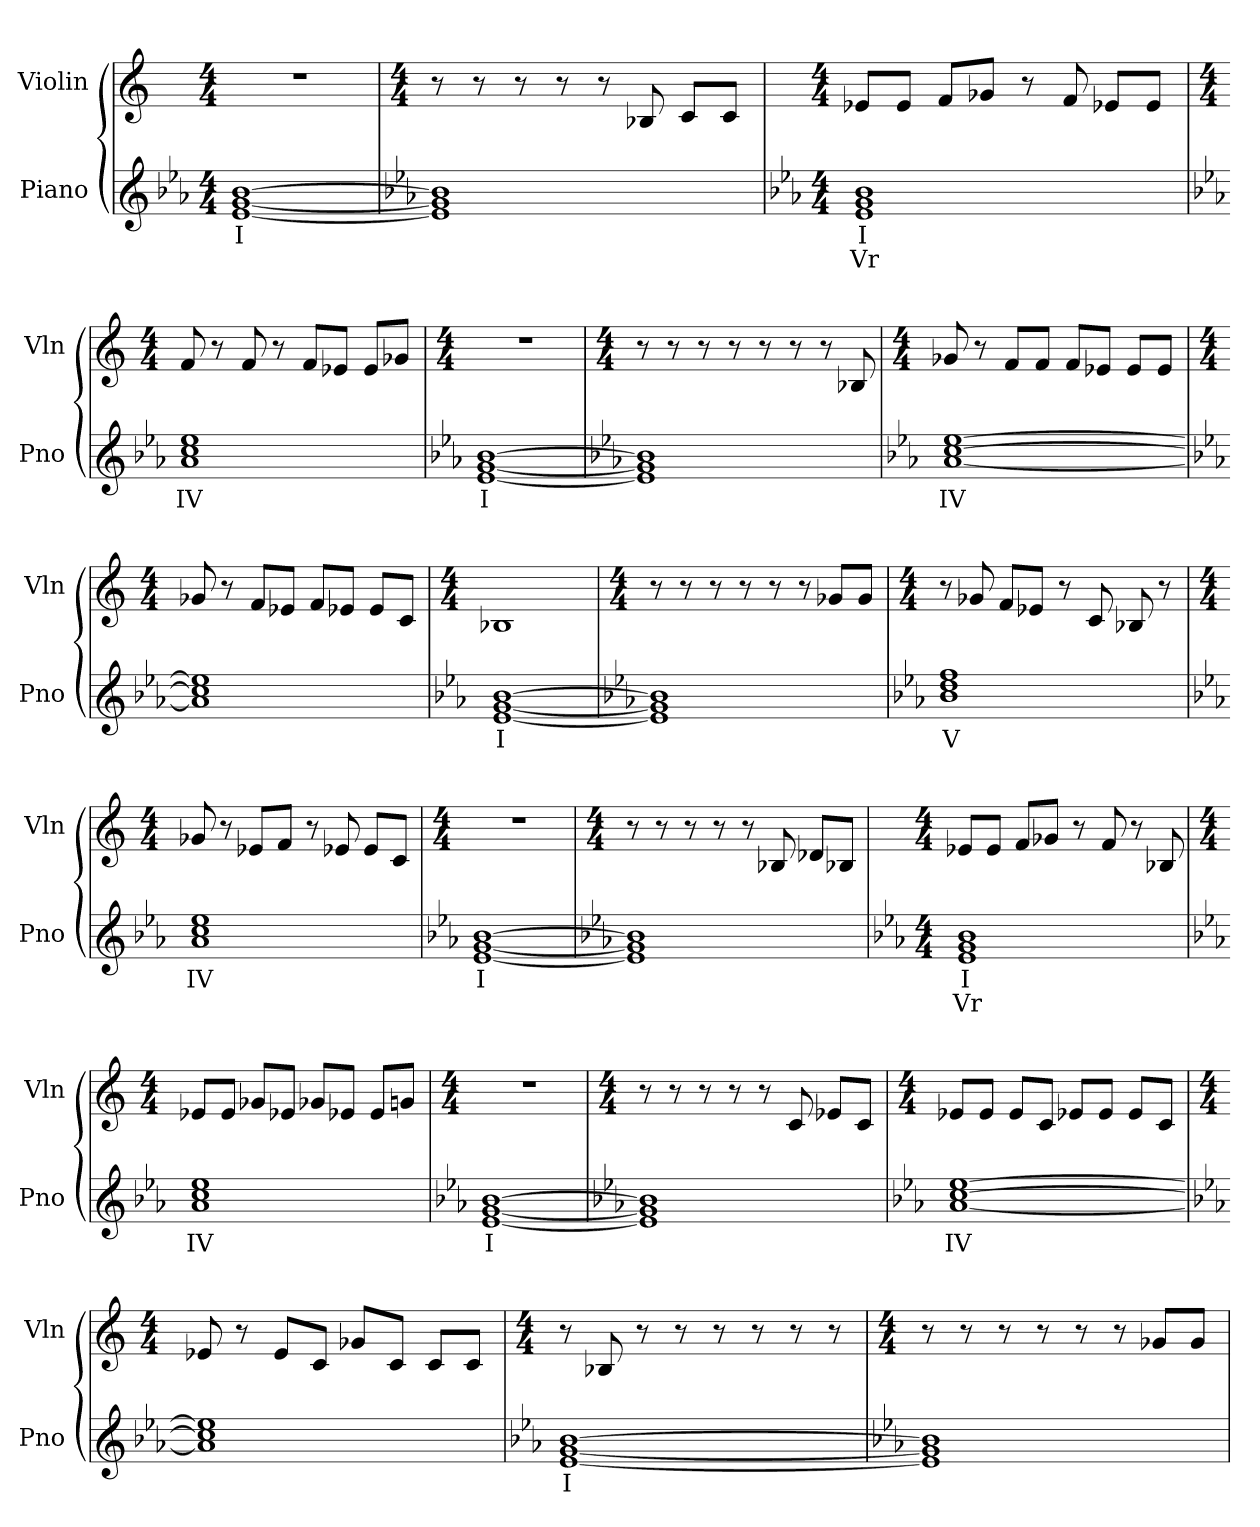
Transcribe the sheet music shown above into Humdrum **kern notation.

**kern	**text	**text	**kern
*part2	*part2	*part2	*part1
*staff2	*staff2	*staff2	*staff1
*I"Piano	*	*	*I"Violin
*I'Pno	*	*	*I'Vln
*k[b-e-a-]	*	*	*
*E-:	*	*	*
*M4/4	*	*	*M4/4
=	=	=	=
[1e- [1g [1b-	I	.	1r
=	=	=	=
*k[b-e-a-]	*	*	*
*E-:	*	*	*
*	*	*	*M4/4
1e-] 1g] 1b-]	.	.	8r
.	.	.	8r
.	.	.	8r
.	.	.	8r
.	.	.	8r
.	.	.	8B-X
.	.	.	8cL
.	.	.	8cJ
=	=	=	=
*k[b-e-a-]	*	*	*
*E-:	*	*	*
*M4/4	*	*	*M4/4
1e- 1g 1b-	I	Vr	8e-XL
.	.	.	8e-J
.	.	.	8fL
.	.	.	8g-XJ
.	.	.	8r
.	.	.	8f
.	.	.	8e-XL
.	.	.	8e-J
=	=	=	=
*k[b-e-a-]	*	*	*
*E-:	*	*	*
*	*	*	*M4/4
1a- 1cc 1ee-	IV	.	8f
.	.	.	8r
.	.	.	8f
.	.	.	8r
.	.	.	8fL
.	.	.	8e-XJ
.	.	.	8e-L
.	.	.	8g-XJ
=	=	=	=
*k[b-e-a-]	*	*	*
*E-:	*	*	*
*	*	*	*M4/4
[1e- [1g [1b-	I	.	1r
=	=	=	=
*k[b-e-a-]	*	*	*
*E-:	*	*	*
*	*	*	*M4/4
1e-] 1g] 1b-]	.	.	8r
.	.	.	8r
.	.	.	8r
.	.	.	8r
.	.	.	8r
.	.	.	8r
.	.	.	8r
.	.	.	8B-X
=	=	=	=
*k[b-e-a-]	*	*	*
*E-:	*	*	*
*	*	*	*M4/4
[1a- [1cc [1ee-	IV	.	8g-X
.	.	.	8r
.	.	.	8fL
.	.	.	8fJ
.	.	.	8fL
.	.	.	8e-XJ
.	.	.	8e-L
.	.	.	8e-J
=	=	=	=
*k[b-e-a-]	*	*	*
*E-:	*	*	*
*	*	*	*M4/4
1a-] 1cc] 1ee-]	.	.	8g-X
.	.	.	8r
.	.	.	8fL
.	.	.	8e-XJ
.	.	.	8fL
.	.	.	8e-XJ
.	.	.	8e-L
.	.	.	8cJ
=	=	=	=
*k[b-e-a-]	*	*	*
*E-:	*	*	*
*	*	*	*M4/4
[1e- [1g [1b-	I	.	1B-X
=	=	=	=
*k[b-e-a-]	*	*	*
*E-:	*	*	*
*	*	*	*M4/4
1e-] 1g] 1b-]	.	.	8r
.	.	.	8r
.	.	.	8r
.	.	.	8r
.	.	.	8r
.	.	.	8r
.	.	.	8g-XL
.	.	.	8g-J
=	=	=	=
*k[b-e-a-]	*	*	*
*E-:	*	*	*
*	*	*	*M4/4
1b- 1dd 1ff	V	.	8r
.	.	.	8g-X
.	.	.	8fL
.	.	.	8e-XJ
.	.	.	8r
.	.	.	8c
.	.	.	8B-X
.	.	.	8r
=	=	=	=
*k[b-e-a-]	*	*	*
*E-:	*	*	*
*	*	*	*M4/4
1a- 1cc 1ee-	IV	.	8g-X
.	.	.	8r
.	.	.	8e-XL
.	.	.	8fJ
.	.	.	8r
.	.	.	8e-X
.	.	.	8e-L
.	.	.	8cJ
=	=	=	=
*k[b-e-a-]	*	*	*
*E-:	*	*	*
*	*	*	*M4/4
[1e- [1g [1b-	I	.	1r
=	=	=	=
*k[b-e-a-]	*	*	*
*E-:	*	*	*
*	*	*	*M4/4
1e-] 1g] 1b-]	.	.	8r
.	.	.	8r
.	.	.	8r
.	.	.	8r
.	.	.	8r
.	.	.	8B-X
.	.	.	8d-XL
.	.	.	8B-XJ
=	=	=	=
*k[b-e-a-]	*	*	*
*E-:	*	*	*
*M4/4	*	*	*M4/4
1e- 1g 1b-	I	Vr	8e-XL
.	.	.	8e-J
.	.	.	8fL
.	.	.	8g-XJ
.	.	.	8r
.	.	.	8f
.	.	.	8r
.	.	.	8B-X
=	=	=	=
*k[b-e-a-]	*	*	*
*E-:	*	*	*
*	*	*	*M4/4
1a- 1cc 1ee-	IV	.	8e-XL
.	.	.	8e-J
.	.	.	8g-XL
.	.	.	8e-XJ
.	.	.	8g-XL
.	.	.	8e-XJ
.	.	.	8e-L
.	.	.	8gnJ
=	=	=	=
*k[b-e-a-]	*	*	*
*E-:	*	*	*
*	*	*	*M4/4
[1e- [1g [1b-	I	.	1r
=	=	=	=
*k[b-e-a-]	*	*	*
*E-:	*	*	*
*	*	*	*M4/4
1e-] 1g] 1b-]	.	.	8r
.	.	.	8r
.	.	.	8r
.	.	.	8r
.	.	.	8r
.	.	.	8c
.	.	.	8e-XL
.	.	.	8cJ
=	=	=	=
*k[b-e-a-]	*	*	*
*E-:	*	*	*
*	*	*	*M4/4
[1a- [1cc [1ee-	IV	.	8e-XL
.	.	.	8e-J
.	.	.	8e-L
.	.	.	8cJ
.	.	.	8e-XL
.	.	.	8e-J
.	.	.	8e-L
.	.	.	8cJ
=	=	=	=
*k[b-e-a-]	*	*	*
*E-:	*	*	*
*	*	*	*M4/4
1a-] 1cc] 1ee-]	.	.	8e-X
.	.	.	8r
.	.	.	8e-L
.	.	.	8cJ
.	.	.	8g-XL
.	.	.	8cJ
.	.	.	8cL
.	.	.	8cJ
=	=	=	=
*k[b-e-a-]	*	*	*
*E-:	*	*	*
*	*	*	*M4/4
[1e- [1g [1b-	I	.	8r
.	.	.	8B-X
.	.	.	8r
.	.	.	8r
.	.	.	8r
.	.	.	8r
.	.	.	8r
.	.	.	8r
=	=	=	=
*k[b-e-a-]	*	*	*
*E-:	*	*	*
*	*	*	*M4/4
1e-] 1g] 1b-]	.	.	8r
.	.	.	8r
.	.	.	8r
.	.	.	8r
.	.	.	8r
.	.	.	8r
.	.	.	8g-XL
.	.	.	8g-J
=	=	=	=
*-	*-	*-	*-
